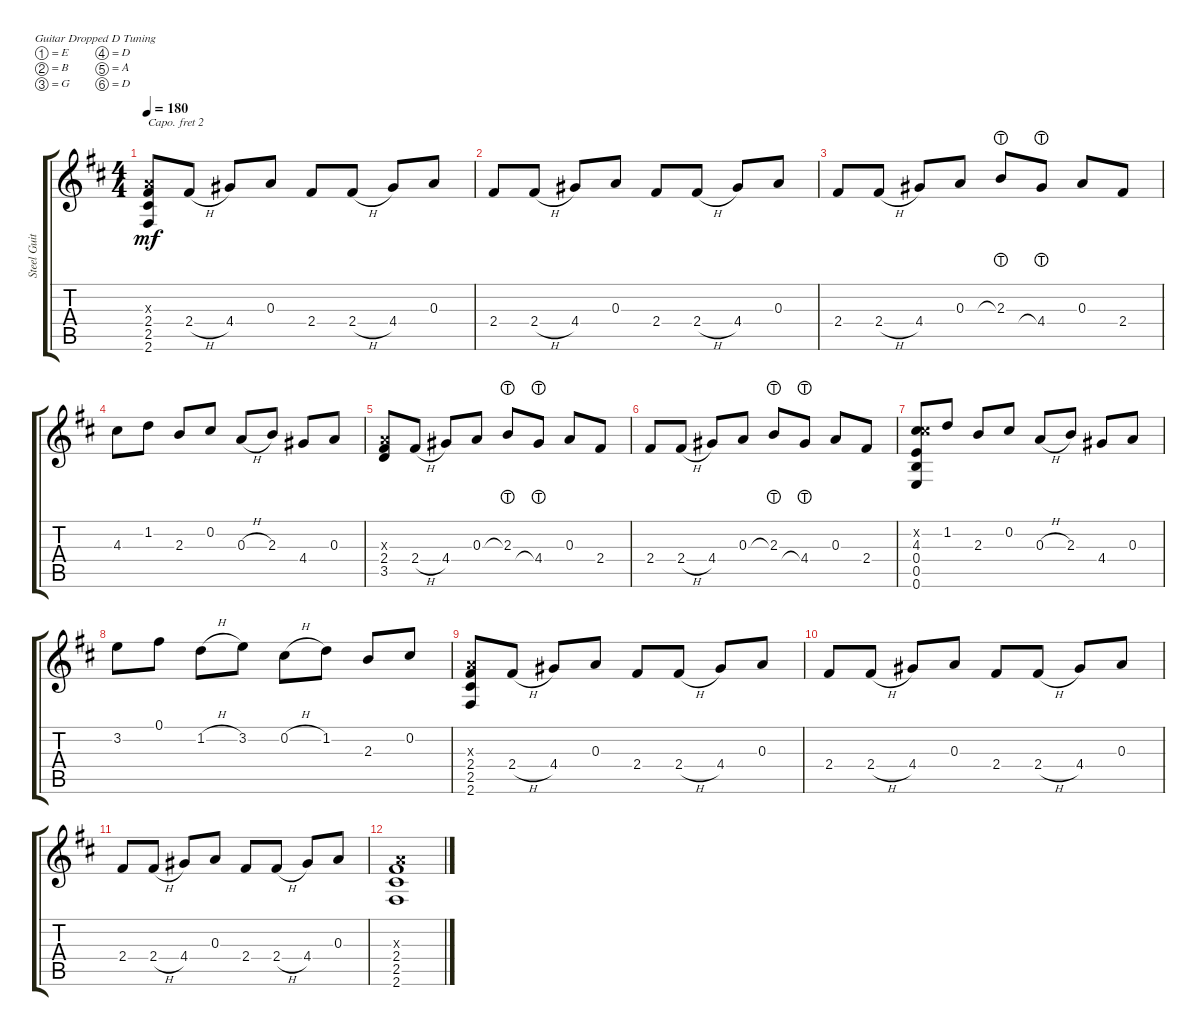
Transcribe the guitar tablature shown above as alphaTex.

\defaultSystemsLayout 4
\bracketExtendMode groupsimilarinstruments
\otherSystemsTrackNameOrientation horizontal
\track ("Steel Guitar" "Steel Guit") {instrument acousticguitarsteel}
\staff {score tabs}
\capo 2
\tuning (E4 B3 G3 D3 A2 D2)
\ts (4 4)
\tempo 180
\clef g2
\ks d
(2.6{acc forcenatural} 2.5{acc forcenatural} 2.4{acc forcenatural} 0.3{x acc forcenatural}).8{dy mf beam Up} 2.4{h acc forcenatural}.8{beam Up} 4.4{acc #}.8{beam Up} 0.3{acc forcenatural}.8{beam Up} 2.4{acc forcenatural}.8{beam Up} 2.4{h acc forcenatural}.8{beam Up} 4.4{acc #}.8{beam Up} 0.3{acc forcenatural}.8{beam Up} |
2.4{acc forcenatural}.8{beam Up} 2.4{h acc forcenatural}.8{beam Up} 4.4{acc #}.8{beam Up} 0.3{acc forcenatural}.8{beam Up} 2.4{acc forcenatural}.8{beam Up} 2.4{h acc forcenatural}.8{beam Up} 4.4{acc #}.8{beam Up} 0.3{acc forcenatural}.8{beam Up} |
2.4{acc forcenatural}.8{beam Up} 2.4{h acc forcenatural}.8{beam Up} 4.4{acc #}.8{beam Up} 0.3{acc forcenatural}.8{beam Up} 2.3{lht acc forcenatural}.8{beam Up} 4.4{lht acc #}.8{beam Up} 0.3{acc forcenatural}.8{beam Up} 2.4{acc forcenatural}.8{beam Up} |
4.3{acc forcenatural}.8{beam Down} 1.2{acc forcenatural}.8{beam Down} 2.3{acc forcenatural}.8{beam Up} 0.2{acc forcenatural}.8{beam Up} 0.3{h acc forcenatural}.8{beam Up} 2.3{acc forcenatural}.8{beam Up} 4.4{acc #}.8{beam Up} 0.3{acc forcenatural}.8{beam Up} |
(3.5{acc forcenatural} 2.4{acc forcenatural} 0.3{x acc forcenatural}).8{beam Up} 2.4{h acc forcenatural}.8{beam Up} 4.4{acc #}.8{beam Up} 0.3{acc forcenatural}.8{beam Up} 2.3{lht acc forcenatural}.8{beam Up} 4.4{lht acc #}.8{beam Up} 0.3{acc forcenatural}.8{beam Up} 2.4{acc forcenatural}.8{beam Up} |
2.4{acc forcenatural}.8{beam Up} 2.4{h acc forcenatural}.8{beam Up} 4.4{acc #}.8{beam Up} 0.3{acc forcenatural}.8{beam Up} 2.3{lht acc forcenatural}.8{beam Up} 4.4{lht acc #}.8{beam Up} 0.3{acc forcenatural}.8{beam Up} 2.4{acc forcenatural}.8{beam Up} |
(4.3{acc forcenatural} 0.4{acc forcenatural} 0.5{acc forcenatural} 0.6{acc forcenatural} 0.2{x acc forcenatural}).8{beam Up} 1.2{acc forcenatural}.8{beam Up} 2.3{acc forcenatural}.8{beam Up} 0.2{acc forcenatural}.8{beam Up} 0.3{h acc forcenatural}.8{beam Up} 2.3{acc forcenatural}.8{beam Up} 4.4{acc #}.8{beam Up} 0.3{acc forcenatural}.8{beam Up} |
3.2{acc forcenatural}.8{beam Down} 0.1{acc forcenatural}.8{beam Down} 1.2{h acc forcenatural}.8{beam Down} 3.2{acc forcenatural}.8{beam Down} 0.2{h acc forcenatural}.8{beam Down} 1.2{acc forcenatural}.8{beam Down} 2.3{acc forcenatural}.8{beam Up} 0.2{acc forcenatural}.8{beam Up} |
(2.6{acc forcenatural} 2.5{acc forcenatural} 2.4{acc forcenatural} 0.3{x acc forcenatural}).8{beam Up} 2.4{h acc forcenatural}.8{beam Up} 4.4{acc #}.8{beam Up} 0.3{acc forcenatural}.8{beam Up} 2.4{acc forcenatural}.8{beam Up} 2.4{h acc forcenatural}.8{beam Up} 4.4{acc #}.8{beam Up} 0.3{acc forcenatural}.8{beam Up} |
2.4{acc forcenatural}.8{beam Up} 2.4{h acc forcenatural}.8{beam Up} 4.4{acc #}.8{beam Up} 0.3{acc forcenatural}.8{beam Up} 2.4{acc forcenatural}.8{beam Up} 2.4{h acc forcenatural}.8{beam Up} 4.4{acc #}.8{beam Up} 0.3{acc forcenatural}.8{beam Up} |
2.4{acc forcenatural}.8{beam Up} 2.4{h acc forcenatural}.8{beam Up} 4.4{acc #}.8{beam Up} 0.3{acc forcenatural}.8{beam Up} 2.4{acc forcenatural}.8{beam Up} 2.4{h acc forcenatural}.8{beam Up} 4.4{acc #}.8{beam Up} 0.3{acc forcenatural}.8{beam Up} |
(2.6{acc forcenatural} 2.5{acc forcenatural} 2.4{acc forcenatural} 0.3{x acc forcenatural}).1{beam Up}
